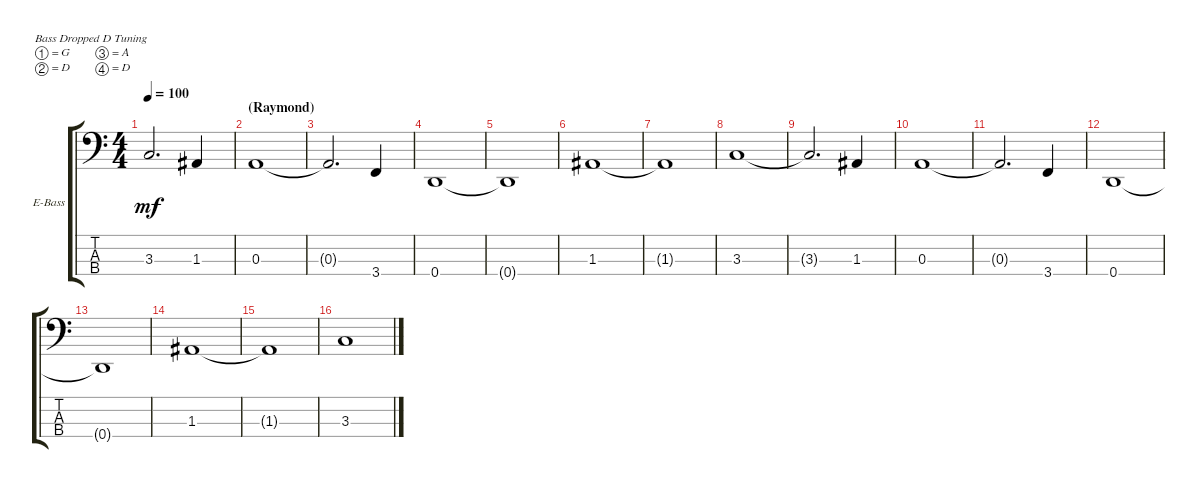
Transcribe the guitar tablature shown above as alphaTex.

\bracketExtendMode groupsimilarinstruments
\firstSystemTrackNameOrientation horizontal
\otherSystemsTrackNameOrientation horizontal
\track ("Electric Bass" "E-Bass") {instrument electricbassfinger}
\staff {score tabs}
\tuning (G2 D2 A1 D1)
\ts (4 4)
\tempo 100
\clef f4
\ks c
3.3{t}.2{d dy mf} 1.3.4 |
\section ("" "(Raymond)")
0.3.1 |
0.3{t}.2{d} 3.4.4 |
0.4.1 |
0.4{t}.1 |
1.3.1 |
1.3{t}.1 |
3.3.1 |
3.3{t}.2{d} 1.3.4 |
0.3.1 |
0.3{t}.2{d} 3.4.4 |
0.4.1 |
0.4{t}.1 |
1.3.1 |
1.3{t}.1 |
3.3.1
